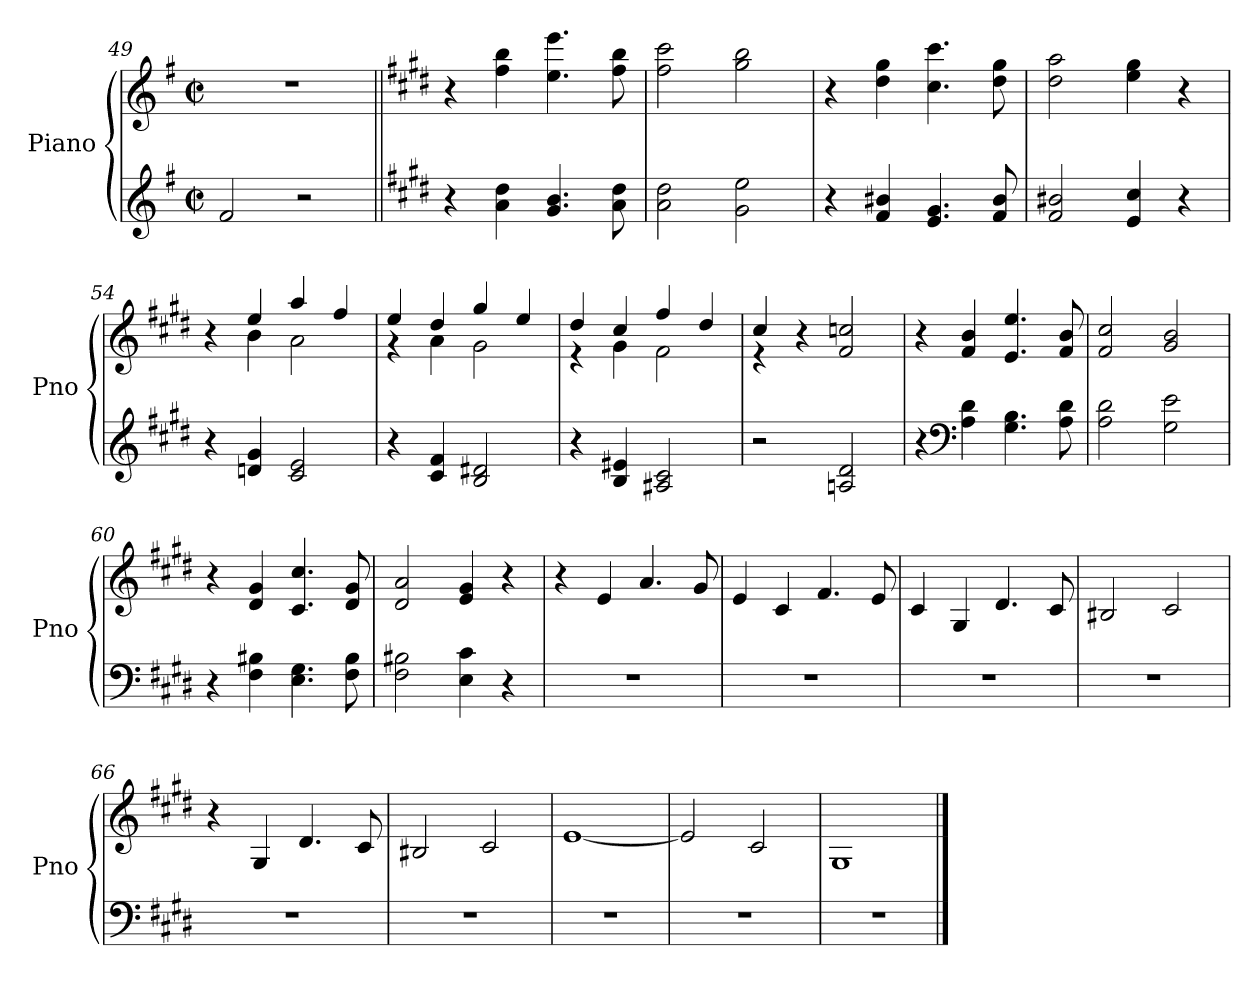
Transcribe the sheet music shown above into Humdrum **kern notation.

**kern	**kern
*part2	*part1
*staff2	*staff1
*I"Piano	*I"Piano
*I'Pno	*I'Pno
*clefG2	*clefG2
*k[f#]	*k[f#]
*M2/2	*M2/2
*met(c|)	*met(c|)
=49	=49
2f#/	1r
2r	.
!!LO:PB:g=z
=50||	=50||
*k[f#c#g#d#]	*k[f#c#g#d#]
4r	4r
4a\ 4dd#\	4ff#\ 4bb\
4.g#/ 4.b/	4.ee\ 4.eee\
8a\ 8dd#\	8ff#\ 8bb\
=51	=51
2a\ 2dd#\	2ff#\ 2ccc#\
2g#\ 2ee\	2gg#\ 2bb\
=52	=52
4r	4r
4f#/ 4b#X/	4dd#\ 4gg#\
4.e/ 4.g#/	4.cc#\ 4.ccc#\
8f#/ 8b#/	8dd#\ 8gg#\
=53	=53
2f#/ 2b#X/	2dd#\ 2aa\
4e/ 4cc#/	4ee\ 4gg#\
4r	4r
=54	=54
*	*^
4r	4r	4ryy
4dn/ 4g#/	4ee/	4b\
2c#/ 2e/	4aa/	2a\
.	4ff#/	.
!!LO:LB:g=z	!!
=55	=55	=55
4r	4ee/	4r
4c#/ 4f#/	4dd#/	4a\
2B/ 2d#X/	4gg#/	2g#\
.	4ee/	.
=56	=56	=56
4r	4dd#/	4r
4B/ 4e#X/	4cc#/	4g#\
2A#X/ 2c#/	4ff#/	2f#\
.	4dd#/	.
=57	=57	=57
2r	4cc#/	4r
.	4r	2.ryy
2An/ 2d#/	2f#/ 2ccn/	.
*	*v	*v
=58	=58
4r	4r
*clefF4	*
4A\ 4d#\	4f#/ 4b/
4.G#\ 4.B\	4.e/ 4.ee/
8A\ 8d#\	8f#/ 8b/
=59	=59
2A\ 2d#\	2f#/ 2cc#/
2G#\ 2e\	2g#/ 2b/
!!LO:LB:g=z
=60	=60
4r	4r
4F#\ 4B#X\	4d#/ 4g#/
4.E\ 4.G#\	4.c#/ 4.cc#/
8F#\ 8B#\	8d#/ 8g#/
=61	=61
2F#\ 2B#X\	2d#/ 2a/
4E\ 4c#\	4e/ 4g#/
4r	4r
=62	=62
1r	4r
.	4e/
.	4.a/
.	8g#/
=63	=63
1r	4e/
.	4c#/
.	4.f#/
.	8e/
=64	=64
1r	4c#/
.	4G#/
.	4.d#/
.	8c#/
!!LO:LB:g=z
=65	=65
1r	2B#X/
.	2c#/
=66	=66
1r	4r
.	4G#/
.	4.d#/
.	8c#/
=67	=67
1r	2B#X/
.	2c#/
=68	=68
1r	[1e
=69	=69
1r	2e/]
.	2c#/
=70	=70
1r	1G#
==	==
*-	*-
